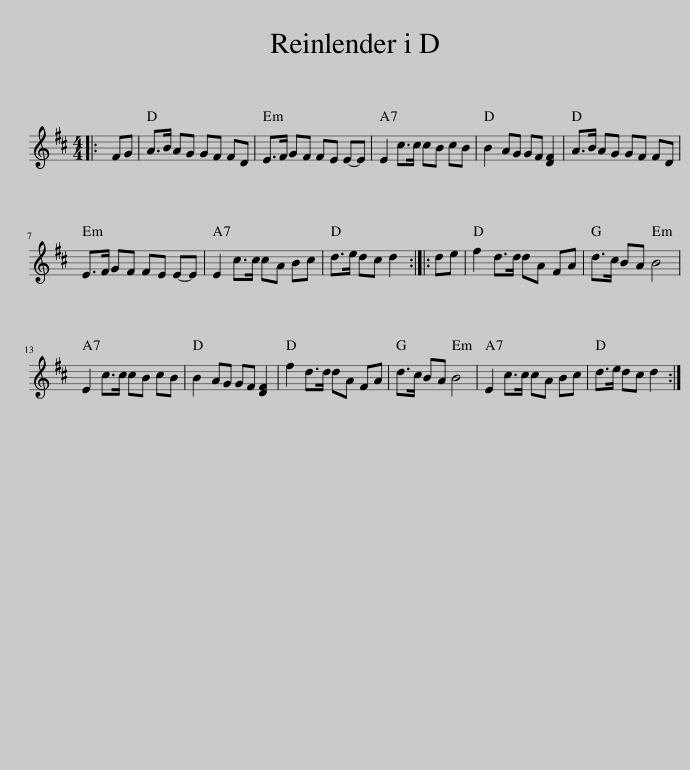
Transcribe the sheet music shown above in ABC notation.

X:1
L:1/8
M:4/4
I:linebreak $
K:D
V:1 treble
V:1
|: FG | A>B AG GF FD | E>F GF FE E-E | E2 c>c cB cB | B2 AG GF [DF]2 | %5
 A>B AG GF FD |$ E>F GF FE E-E | E2 c>c cA Bc | d>e dc d2 :: de | %10
 f2 d>d dA FA | d>c BA B4 |$ E2 c>c cB cB | B2 AG GF [DF]2 | f2 d>d dA FA | %15
 d>c BA B4 | E2 c>c cA Bc | d>e dc d2 :| %18
